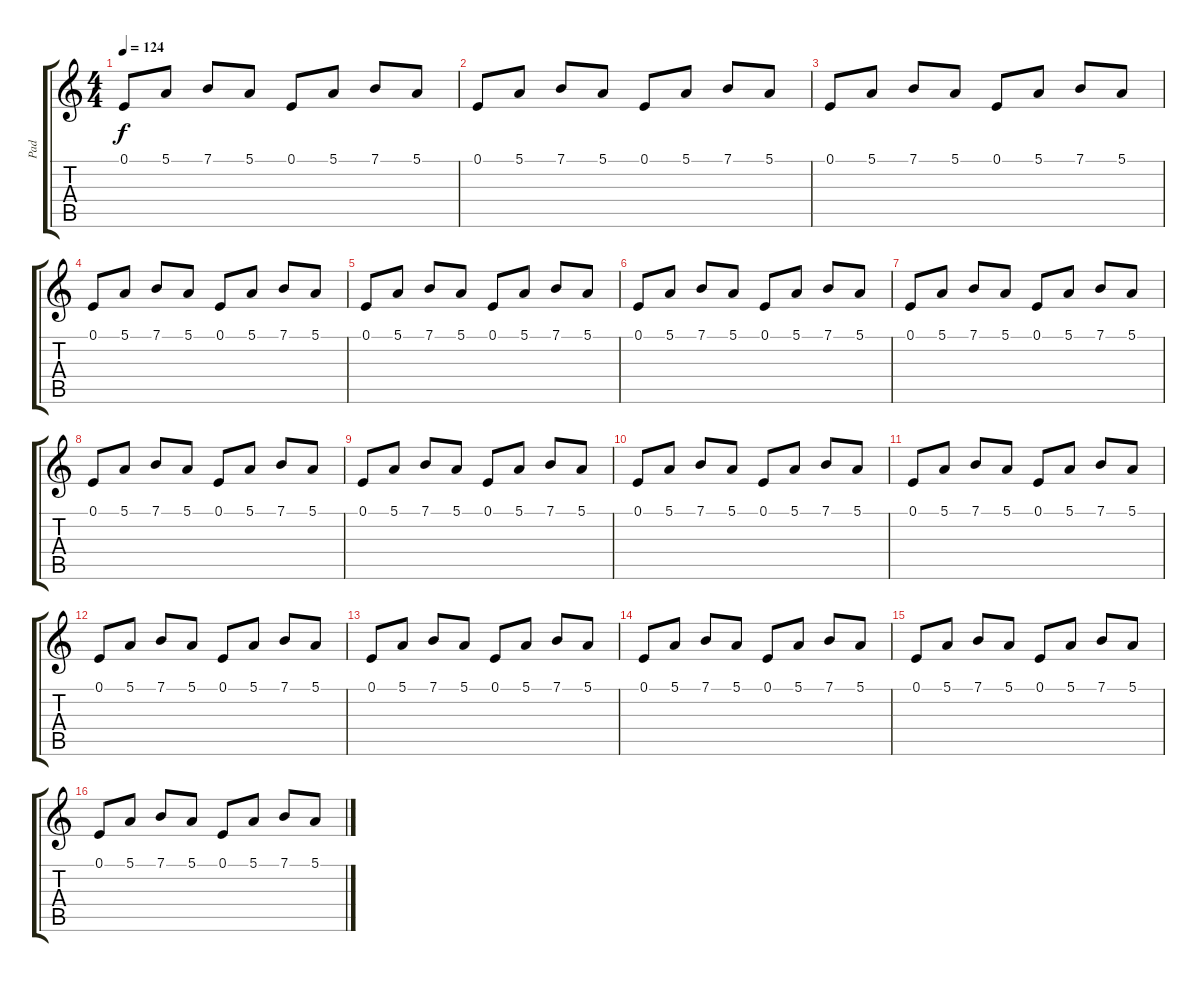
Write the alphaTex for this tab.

\track ("Pad" "Pad") {instrument sitar}
\staff {score tabs}
\tuning (E4 B3 G3 D3 A2 E2) {hide}
\ts (4 4)
\tempo 124
\clef g2
\ks c
0.1.8{dy f} 5.1.8 7.1.8 5.1.8 0.1.8 5.1.8 7.1.8 5.1.8 |
0.1.8 5.1.8 7.1.8 5.1.8 0.1.8 5.1.8 7.1.8 5.1.8 |
0.1.8 5.1.8 7.1.8 5.1.8 0.1.8 5.1.8 7.1.8 5.1.8 |
0.1.8 5.1.8 7.1.8 5.1.8 0.1.8 5.1.8 7.1.8 5.1.8 |
0.1.8 5.1.8 7.1.8 5.1.8 0.1.8 5.1.8 7.1.8 5.1.8 |
0.1.8 5.1.8 7.1.8 5.1.8 0.1.8 5.1.8 7.1.8 5.1.8 |
0.1.8 5.1.8 7.1.8 5.1.8 0.1.8 5.1.8 7.1.8 5.1.8 |
0.1.8 5.1.8 7.1.8 5.1.8 0.1.8 5.1.8 7.1.8 5.1.8 |
0.1.8 5.1.8 7.1.8 5.1.8 0.1.8 5.1.8 7.1.8 5.1.8 |
0.1.8 5.1.8 7.1.8 5.1.8 0.1.8 5.1.8 7.1.8 5.1.8 |
0.1.8 5.1.8 7.1.8 5.1.8 0.1.8 5.1.8 7.1.8 5.1.8 |
0.1.8 5.1.8 7.1.8 5.1.8 0.1.8 5.1.8 7.1.8 5.1.8 |
0.1.8 5.1.8 7.1.8 5.1.8 0.1.8 5.1.8 7.1.8 5.1.8 |
0.1.8 5.1.8 7.1.8 5.1.8 0.1.8 5.1.8 7.1.8 5.1.8 |
0.1.8 5.1.8 7.1.8 5.1.8 0.1.8 5.1.8 7.1.8 5.1.8 |
0.1.8 5.1.8 7.1.8 5.1.8 0.1.8 5.1.8 7.1.8 5.1.8
